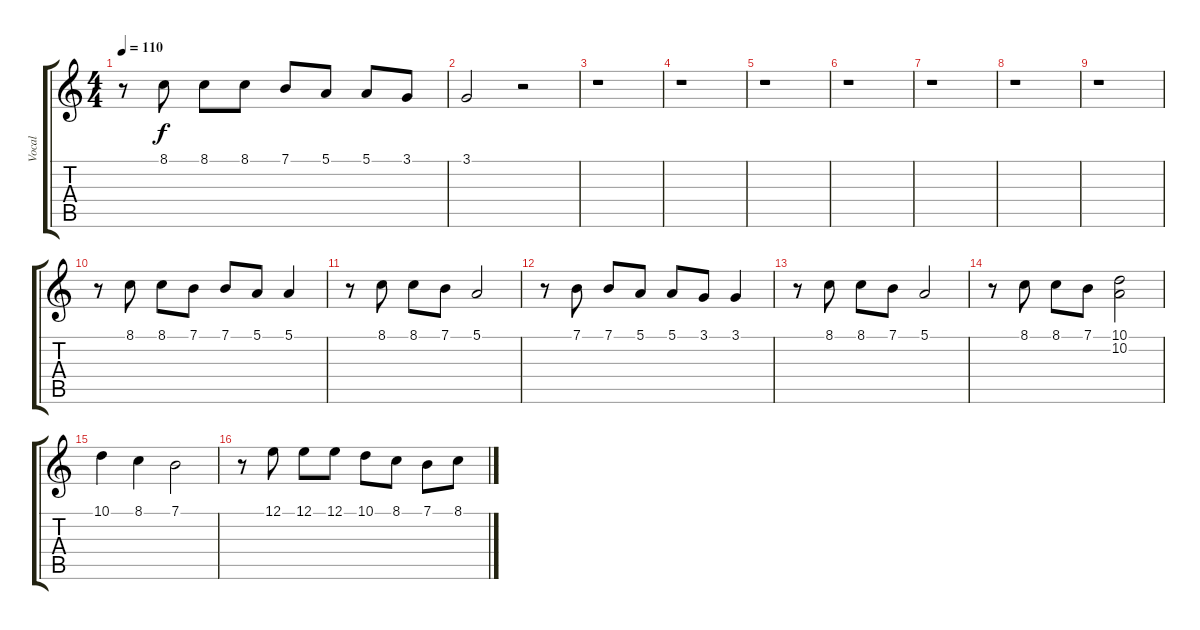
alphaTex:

\track ("Vocal" "Vocal") {instrument voiceoohs}
\staff {score tabs}
\tuning (E4 B3 G3 D3 A2 E2) {hide}
\ts (4 4)
\tempo 110
\clef g2
\ks c
r.8{dy f} 8.1.8 8.1.8 8.1.8 7.1.8 5.1.8 5.1.8 3.1.8 |
3.1.2 r.2 |
r.1 |
r.1 |
r.1 |
r.1 |
r.1 |
r.1 |
r.1 |
r.8 8.1.8 8.1.8 7.1.8 7.1.8 5.1.8 5.1.4 |
r.8 8.1.8 8.1.8 7.1.8 5.1.2 |
r.8 7.1.8 7.1.8 5.1.8 5.1.8 3.1.8 3.1.4 |
r.8 8.1.8 8.1.8 7.1.8 5.1.2 |
r.8 8.1.8 8.1.8 7.1.8 (10.1 10.2).2 |
10.1.4 8.1.4 7.1.2 |
r.8 12.1.8 12.1.8 12.1.8 10.1.8 8.1.8 7.1.8 8.1.8
